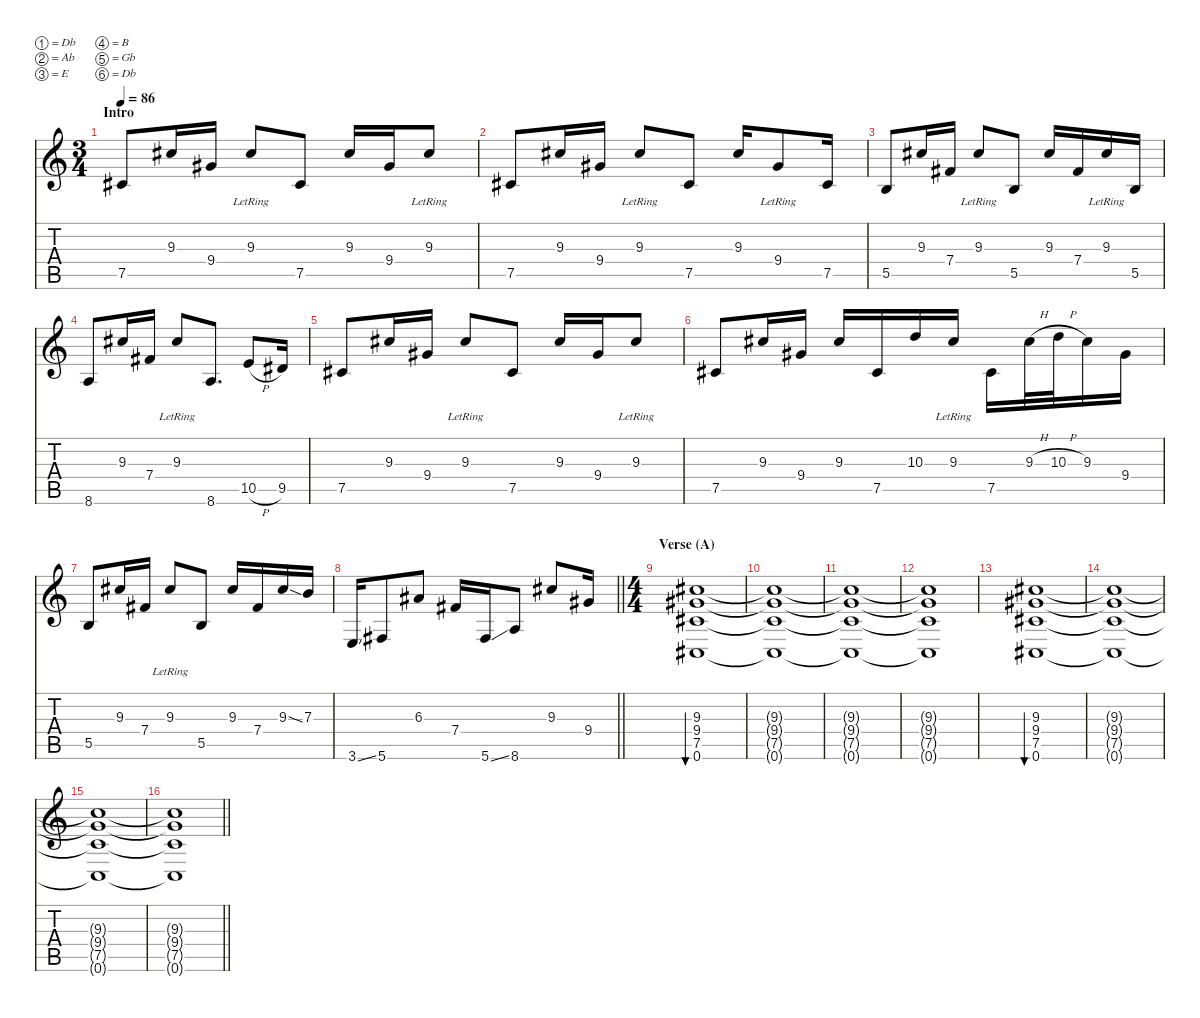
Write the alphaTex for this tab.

\defaultSystemsLayout 4
\hideDynamics
\bracketExtendMode nobrackets
\singleTrackTrackNamePolicy hidden
\multiTrackTrackNamePolicy hidden
\otherSystemsTrackNameOrientation horizontal
\track ("Rythm Guitar (L)" "od.guit.") {mute instrument overdrivenguitar}
\staff {score tabs}
\tuning (Db4 Ab3 E3 B2 Gb2 Db2)
\ts (3 4)
\beaming (8 2 2 2)
\section ("" "Intro")
\tempo 86
\clef g2
\ks c
7.5{acc #}.8{dy f instrument electricguitarjazz beam Up} 9.3{acc #}.16{beam Up} 9.4{acc #}.16{beam Up} 9.3{lr acc #}.8{beam Up} 7.5{acc #}.8{beam Up} 9.3{acc #}.16{beam Up} 9.4{acc #}.16{beam Up} 9.3{lr acc #}.8{beam Up} |
7.5{acc #}.8{beam Up} 9.3{acc #}.16{beam Up} 9.4{acc #}.16{beam Up} 9.3{lr acc #}.8{beam Up} 7.5{acc #}.8{beam Up} 9.3{acc #}.16{beam Up} 9.4{lr acc #}.8{beam Up} 7.5{acc #}.16{beam Up} |
5.5.8{beam Up} 9.3{acc #}.16{beam Up} 7.4{acc #}.16{beam Up} 9.3{lr acc #}.8{beam Up} 5.5.8{beam Up} 9.3{acc #}.16{beam Up} 7.4{acc #}.16{beam Up} 9.3{lr acc #}.16{beam Up} 5.5.16{beam Up} |
8.6.8{beam Up} 9.3{acc #}.16{beam Up} 7.4{acc #}.16{beam Up} 9.3{lr acc #}.8{beam Up} 8.6.8{d beam Up} 10.5{h}.8{beam Up} 9.5{acc #}.16{beam Up} |
7.5{acc #}.8{beam Up} 9.3{acc #}.16{beam Up} 9.4{acc #}.16{beam Up} 9.3{lr acc #}.8{beam Up} 7.5{acc #}.8{beam Up} 9.3{acc #}.16{beam Up} 9.4{acc #}.16{beam Up} 9.3{lr acc #}.8{beam Up} |
7.5{acc #}.8{beam Up} 9.3{acc #}.16{beam Up} 9.4{acc #}.16{beam Up} 9.3{acc #}.16{beam Up} 7.5{acc #}.16{beam Up} 10.3.16{beam Up} 9.3{lr acc #}.16{beam Up} 7.5{acc #}.16{beam Down} 9.3{h acc #}.32{beam Down} 10.3{h}.32{beam Down} 9.3{acc #}.16{beam Down} 9.4{acc #}.16{beam Down} |
5.5.8{beam Up} 9.3{acc #}.16{beam Up} 7.4{acc #}.16{beam Up} 9.3{lr acc #}.8{beam Up} 5.5.8{beam Up} 9.3{acc #}.16{beam Up} 7.4{acc #}.16{beam Up} 9.3{ss acc #}.16{beam Up} 7.3.16{beam Up} |
\barLineRight lightlight
3.6{ss}.16{beam Up} 5.6{acc #}.8{beam Up} 6.3{acc #}.8{beam Up} 7.4{acc #}.16{beam Up} 5.6{ss acc #}.16{beam Up} 8.6.8{beam Up} 9.3{acc #}.8{beam Up} 9.4{acc #}.16{beam Up} |
\ts (4 4)
\beaming (8 2 2 2 2)
\section ("" "Verse (A)")
(9.3{acc #} 9.4{acc #} 7.5{acc #} 0.6{acc #}).1{bu 240 beam Up} |
(9.3{t acc #} 9.4{t acc #} 7.5{t acc #} 0.6{t acc #}).1{beam Up} |
(9.3{t acc #} 9.4{t acc #} 7.5{t acc #} 0.6{t acc #}).1{beam Up} |
(9.3{t acc #} 9.4{t acc #} 7.5{t acc #} 0.6{t acc #}).1{beam Up} |
(9.3{acc #} 9.4{acc #} 7.5{acc #} 0.6{acc #}).1{bu 240 beam Up} |
(9.3{t acc #} 9.4{t acc #} 7.5{t acc #} 0.6{t acc #}).1{beam Up} |
(9.3{t acc #} 9.4{t acc #} 7.5{t acc #} 0.6{t acc #}).1{beam Up} |
\barLineRight lightlight
(9.3{t acc #} 9.4{t acc #} 7.5{t acc #} 0.6{t acc #}).1{beam Up}
